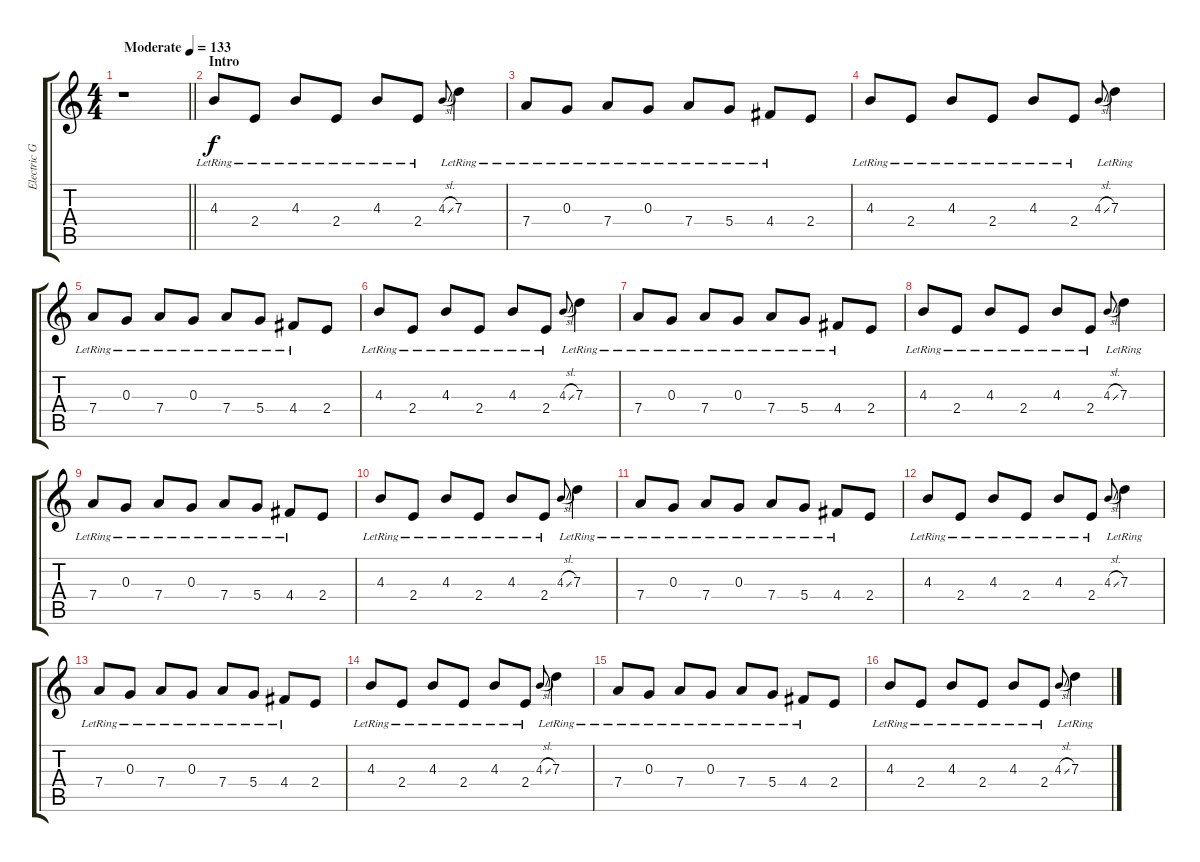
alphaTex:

\track ("Electric Guitar" "Electric G") {instrument electricguitarjazz}
\staff {score tabs}
\tuning (E4 B3 G3 D3 A2 E2) {hide}
\ts (4 4)
\tempo (133 "Moderate")
\clef g2
\barLineRight lightlight
\ks c
r.1{dy f instrument electricguitarjazz} |
\section ("" "Intro")
4.3{lr}.8 2.4{lr}.8 4.3{lr}.8 2.4{lr}.8 4.3{lr}.8 2.4{lr}.8 4.3{sl}.8{gr onbeat} 7.3{lr}.4 |
7.4{lr}.8 0.3{lr}.8 7.4{lr}.8 0.3{lr}.8 7.4{lr}.8 5.4{lr}.8 4.4{lr}.8 2.4.8 |
4.3{lr}.8 2.4{lr}.8 4.3{lr}.8 2.4{lr}.8 4.3{lr}.8 2.4{lr}.8 4.3{sl}.8{gr onbeat} 7.3{lr}.4 |
7.4{lr}.8 0.3{lr}.8 7.4{lr}.8 0.3{lr}.8 7.4{lr}.8 5.4{lr}.8 4.4{lr}.8 2.4.8 |
4.3{lr}.8 2.4{lr}.8 4.3{lr}.8 2.4{lr}.8 4.3{lr}.8 2.4{lr}.8 4.3{sl}.8{gr onbeat} 7.3{lr}.4 |
7.4{lr}.8 0.3{lr}.8 7.4{lr}.8 0.3{lr}.8 7.4{lr}.8 5.4{lr}.8 4.4{lr}.8 2.4.8 |
4.3{lr}.8 2.4{lr}.8 4.3{lr}.8 2.4{lr}.8 4.3{lr}.8 2.4{lr}.8 4.3{sl}.8{gr onbeat} 7.3{lr}.4 |
7.4{lr}.8 0.3{lr}.8 7.4{lr}.8 0.3{lr}.8 7.4{lr}.8 5.4{lr}.8 4.4{lr}.8 2.4.8 |
4.3{lr}.8 2.4{lr}.8 4.3{lr}.8 2.4{lr}.8 4.3{lr}.8 2.4{lr}.8 4.3{sl}.8{gr onbeat} 7.3{lr}.4 |
7.4{lr}.8 0.3{lr}.8 7.4{lr}.8 0.3{lr}.8 7.4{lr}.8 5.4{lr}.8 4.4{lr}.8 2.4.8 |
4.3{lr}.8 2.4{lr}.8 4.3{lr}.8 2.4{lr}.8 4.3{lr}.8 2.4{lr}.8 4.3{sl}.8{gr onbeat} 7.3{lr}.4 |
7.4{lr}.8 0.3{lr}.8 7.4{lr}.8 0.3{lr}.8 7.4{lr}.8 5.4{lr}.8 4.4{lr}.8 2.4.8 |
4.3{lr}.8 2.4{lr}.8 4.3{lr}.8 2.4{lr}.8 4.3{lr}.8 2.4{lr}.8 4.3{sl}.8{gr onbeat} 7.3{lr}.4 |
7.4{lr}.8 0.3{lr}.8 7.4{lr}.8 0.3{lr}.8 7.4{lr}.8 5.4{lr}.8 4.4{lr}.8 2.4.8 |
4.3{lr}.8 2.4{lr}.8 4.3{lr}.8 2.4{lr}.8 4.3{lr}.8 2.4{lr}.8 4.3{sl}.8{gr onbeat} 7.3{lr}.4
